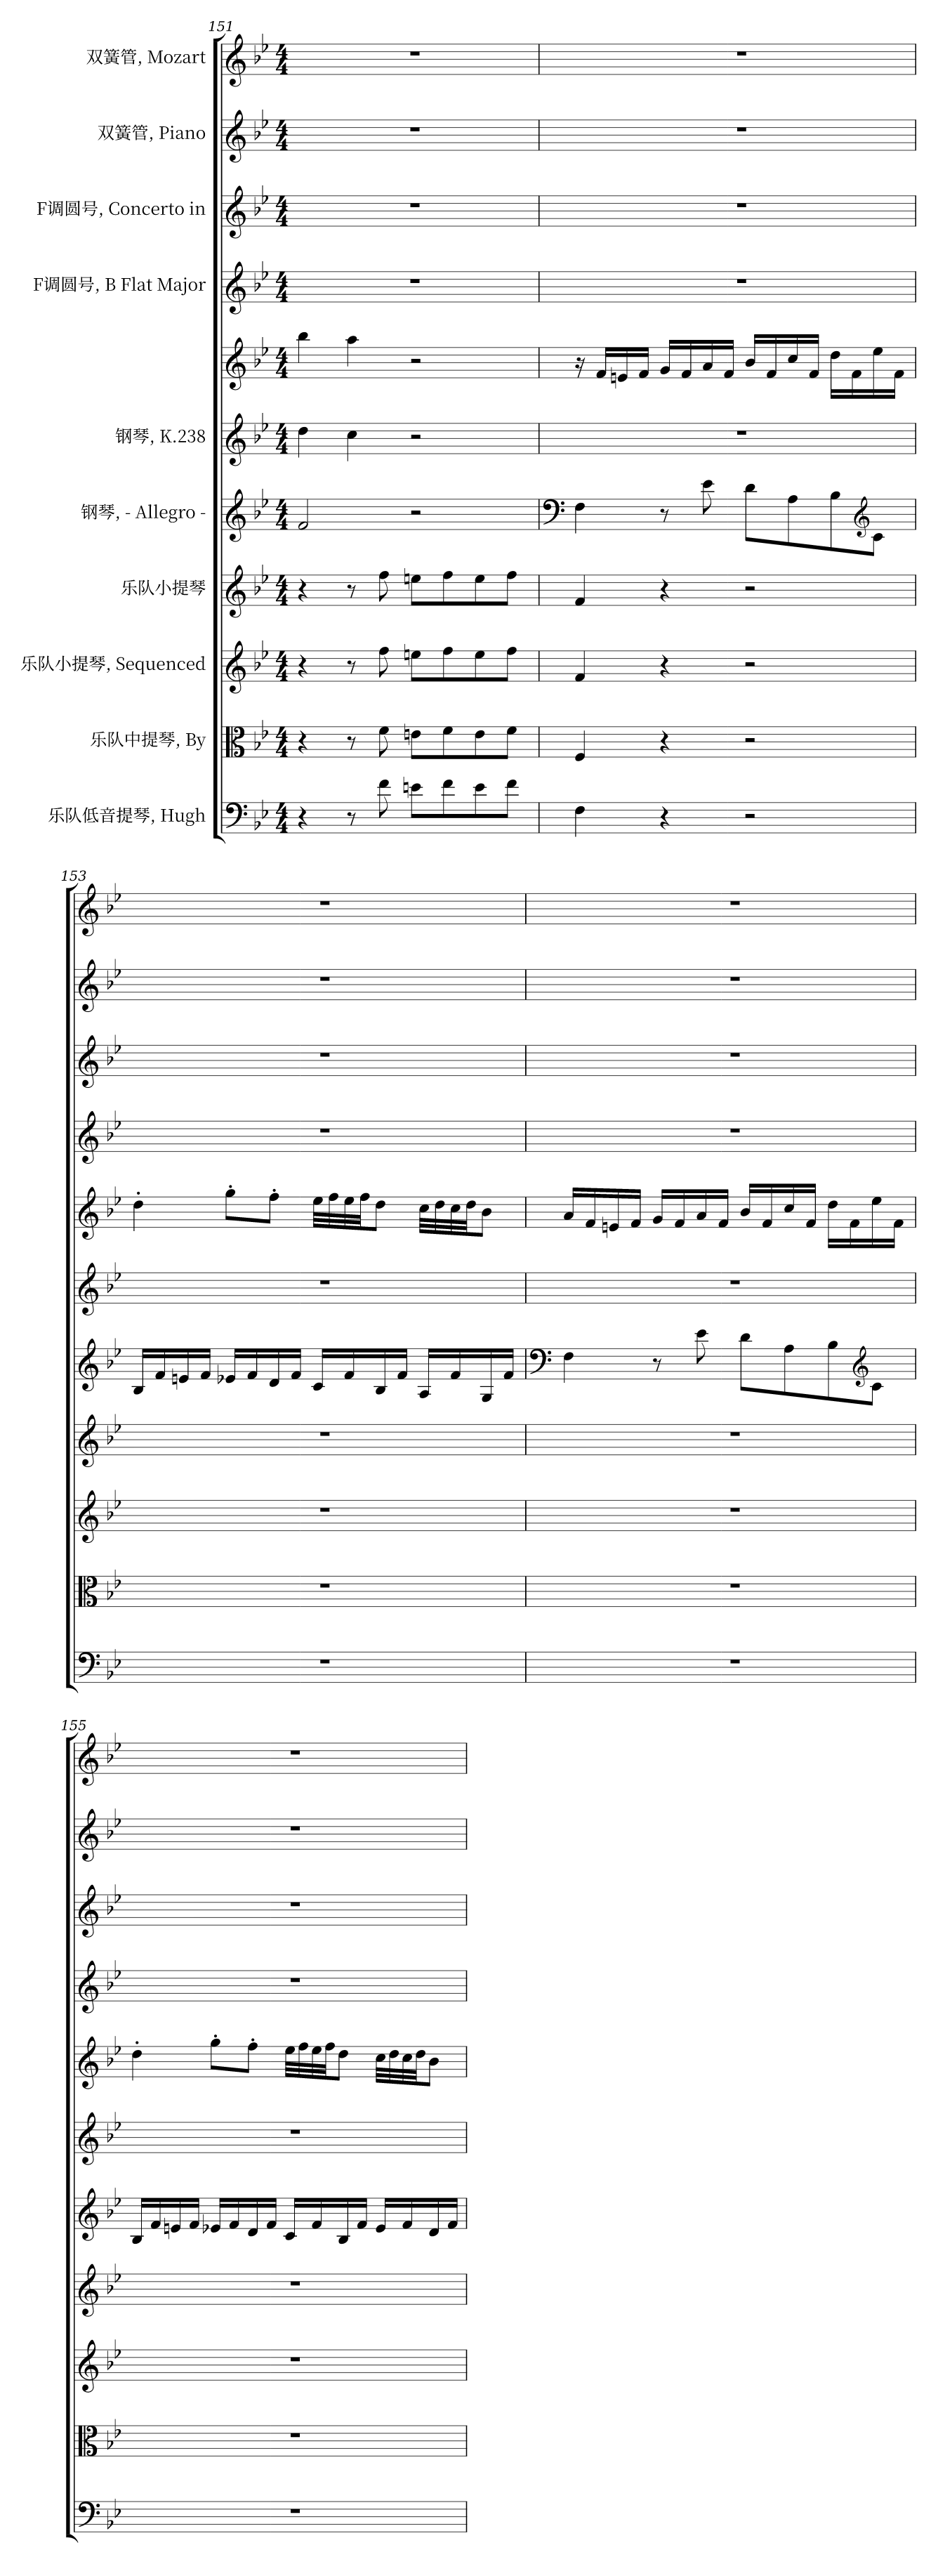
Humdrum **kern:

**kern	**kern	**kern	**kern	**kern	**kern	**kern	**kern	**kern	**kern	**kern
*part10	*part9	*part8	*part7	*part6	*part5	*part5	*part4	*part3	*part2	*part1
*staff11	*staff10	*staff9	*staff8	*staff7	*staff6	*staff5	*staff4	*staff3	*staff2	*staff1
*I"乐队低音提琴, Hugh	*I"乐队中提琴,   By	*I"乐队小提琴, Sequenced	*I"乐队小提琴	*I"钢琴,   -  Allegro -	*I"钢琴, K.238	*	*I"F调圆号, B Flat Major	*I"F调圆号, Concerto in	*I"双簧管, Piano	*I"双簧管, Mozart
*clefF4	*clefC3	*clefG2	*clefG2	*clefG2	*clefG2	*clefG2	*clefG2	*clefG2	*clefG2	*clefG2
*ITrd7c12	*	*	*	*	*	*	*ITrd4c7	*ITrd4c7	*	*
*k[b-e-]	*k[b-e-]	*k[b-e-]	*k[b-e-]	*k[b-e-]	*k[b-e-]	*k[b-e-]	*k[b-e-a-]	*k[b-e-a-]	*k[b-e-]	*k[b-e-]
*M4/4	*M4/4	*M4/4	*M4/4	*M4/4	*M4/4	*M4/4	*M4/4	*M4/4	*M4/4	*M4/4
=151	=151	=151	=151	=151	=151	=151	=151	=151	=151	=151
4r	4r	4r	4r	2f/	4dd\	4bb-\	1r	1r	1r	1r
8r	8r	8r	8r	.	4cc\	4aa\	.	.	.	.
8F\	8f\	8ff\	8ff\	.	.	.	.	.	.	.
8En\L	8en\L	8een\L	8een\L	2r	2r	2r	.	.	.	.
8F\	8f\	8ff\	8ff\	.	.	.	.	.	.	.
8E\	8e\	8ee\	8ee\	.	.	.	.	.	.	.
8F\J	8f\J	8ff\J	8ff\J	.	.	.	.	.	.	.
!!LO:PB:g=z
=152	=152	=152	=152	=152	=152	=152	=152	=152	=152	=152
*	*	*	*	*clefF4	*	*	*	*	*	*
4FF\	4F/	4f/	4f/	4F\	1r	16r	1r	1r	1r	1r
.	.	.	.	.	.	16f/LL	.	.	.	.
.	.	.	.	.	.	16en/	.	.	.	.
.	.	.	.	.	.	16f/JJ	.	.	.	.
4r	4r	4r	4r	8r	.	16g/LL	.	.	.	.
.	.	.	.	.	.	16f/	.	.	.	.
.	.	.	.	8e-\	.	16a/	.	.	.	.
.	.	.	.	.	.	16f/JJ	.	.	.	.
2r	2r	2r	2r	8d\L	.	16b-/LL	.	.	.	.
.	.	.	.	.	.	16f/	.	.	.	.
.	.	.	.	8A\	.	16cc/	.	.	.	.
.	.	.	.	.	.	16f/JJ	.	.	.	.
.	.	.	.	8B-\	.	16dd\LL	.	.	.	.
.	.	.	.	.	.	16f\	.	.	.	.
*	*	*	*	*clefG2	*	*	*	*	*	*
.	.	.	.	8c\J	.	16ee-\	.	.	.	.
.	.	.	.	.	.	16f\JJ	.	.	.	.
=153	=153	=153	=153	=153	=153	=153	=153	=153	=153	=153
1r	1r	1r	1r	16B-/LL	1r	4dd'\	1r	1r	1r	1r
.	.	.	.	16f/	.	.	.	.	.	.
.	.	.	.	16en/	.	.	.	.	.	.
.	.	.	.	16f/JJ	.	.	.	.	.	.
.	.	.	.	16e-X/LL	.	8gg'\L	.	.	.	.
.	.	.	.	16f/	.	.	.	.	.	.
.	.	.	.	16d/	.	8ff'\J	.	.	.	.
.	.	.	.	16f/JJ	.	.	.	.	.	.
.	.	.	.	16c/LL	.	32ee-\LLL	.	.	.	.
.	.	.	.	.	.	32ff\	.	.	.	.
.	.	.	.	16f/	.	32ee-\	.	.	.	.
.	.	.	.	.	.	32ff\JJ	.	.	.	.
.	.	.	.	16B-/	.	8dd\J	.	.	.	.
.	.	.	.	16f/JJ	.	.	.	.	.	.
.	.	.	.	16A/LL	.	32cc\LLL	.	.	.	.
.	.	.	.	.	.	32dd\	.	.	.	.
.	.	.	.	16f/	.	32cc\	.	.	.	.
.	.	.	.	.	.	32dd\JJ	.	.	.	.
.	.	.	.	16G/	.	8b-\J	.	.	.	.
.	.	.	.	16f/JJ	.	.	.	.	.	.
!!LO:PB:g=z
=154	=154	=154	=154	=154	=154	=154	=154	=154	=154	=154
*	*	*	*	*clefF4	*	*	*	*	*	*
1r	1r	1r	1r	4F\	1r	16a/LL	1r	1r	1r	1r
.	.	.	.	.	.	16f/	.	.	.	.
.	.	.	.	.	.	16en/	.	.	.	.
.	.	.	.	.	.	16f/JJ	.	.	.	.
.	.	.	.	8r	.	16g/LL	.	.	.	.
.	.	.	.	.	.	16f/	.	.	.	.
.	.	.	.	8e-\	.	16a/	.	.	.	.
.	.	.	.	.	.	16f/JJ	.	.	.	.
.	.	.	.	8d\L	.	16b-/LL	.	.	.	.
.	.	.	.	.	.	16f/	.	.	.	.
.	.	.	.	8A\	.	16cc/	.	.	.	.
.	.	.	.	.	.	16f/JJ	.	.	.	.
.	.	.	.	8B-\	.	16dd\LL	.	.	.	.
.	.	.	.	.	.	16f\	.	.	.	.
*	*	*	*	*clefG2	*	*	*	*	*	*
.	.	.	.	8c\J	.	16ee-\	.	.	.	.
.	.	.	.	.	.	16f\JJ	.	.	.	.
=155	=155	=155	=155	=155	=155	=155	=155	=155	=155	=155
1r	1r	1r	1r	16B-/LL	1r	4dd'\	1r	1r	1r	1r
.	.	.	.	16f/	.	.	.	.	.	.
.	.	.	.	16en/	.	.	.	.	.	.
.	.	.	.	16f/JJ	.	.	.	.	.	.
.	.	.	.	16e-X/LL	.	8gg'\L	.	.	.	.
.	.	.	.	16f/	.	.	.	.	.	.
.	.	.	.	16d/	.	8ff'\J	.	.	.	.
.	.	.	.	16f/JJ	.	.	.	.	.	.
.	.	.	.	16c/LL	.	32ee-\LLL	.	.	.	.
.	.	.	.	.	.	32ff\	.	.	.	.
.	.	.	.	16f/	.	32ee-\	.	.	.	.
.	.	.	.	.	.	32ff\JJ	.	.	.	.
.	.	.	.	16B-/	.	8dd\J	.	.	.	.
.	.	.	.	16f/JJ	.	.	.	.	.	.
.	.	.	.	16e-/LL	.	32cc\LLL	.	.	.	.
.	.	.	.	.	.	32dd\	.	.	.	.
.	.	.	.	16f/	.	32cc\	.	.	.	.
.	.	.	.	.	.	32dd\JJ	.	.	.	.
.	.	.	.	16d/	.	8b-\J	.	.	.	.
.	.	.	.	16f/JJ	.	.	.	.	.	.
=	=	=	=	=	=	=	=	=	=	=
*-	*-	*-	*-	*-	*-	*-	*-	*-	*-	*-
